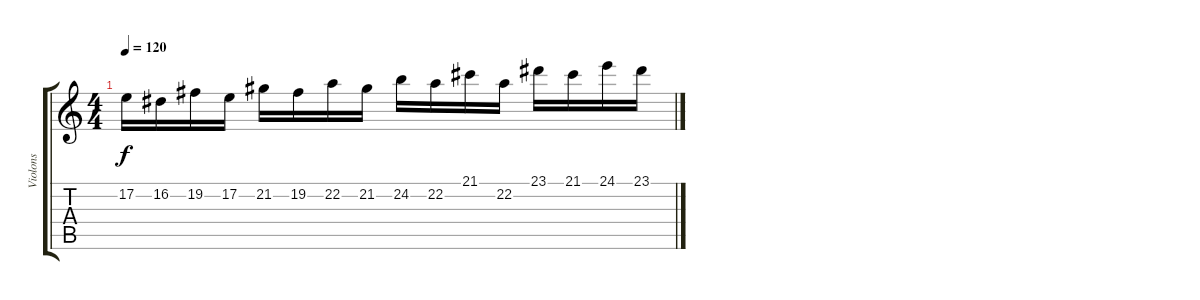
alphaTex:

\track ("Violons" "Violons") {instrument stringensemble1}
\staff {score tabs}
\tuning (E4 B3 G3 D3 A2 E2) {hide}
\ts (4 4)
\tempo 120
\clef g2
\ks c
17.2.16{dy f} 16.2.16 19.2.16 17.2.16 21.2.16 19.2.16 22.2.16 21.2.16 24.2.16 22.2.16 21.1.16 22.2.16 23.1.16 21.1.16 24.1.16 23.1.16
